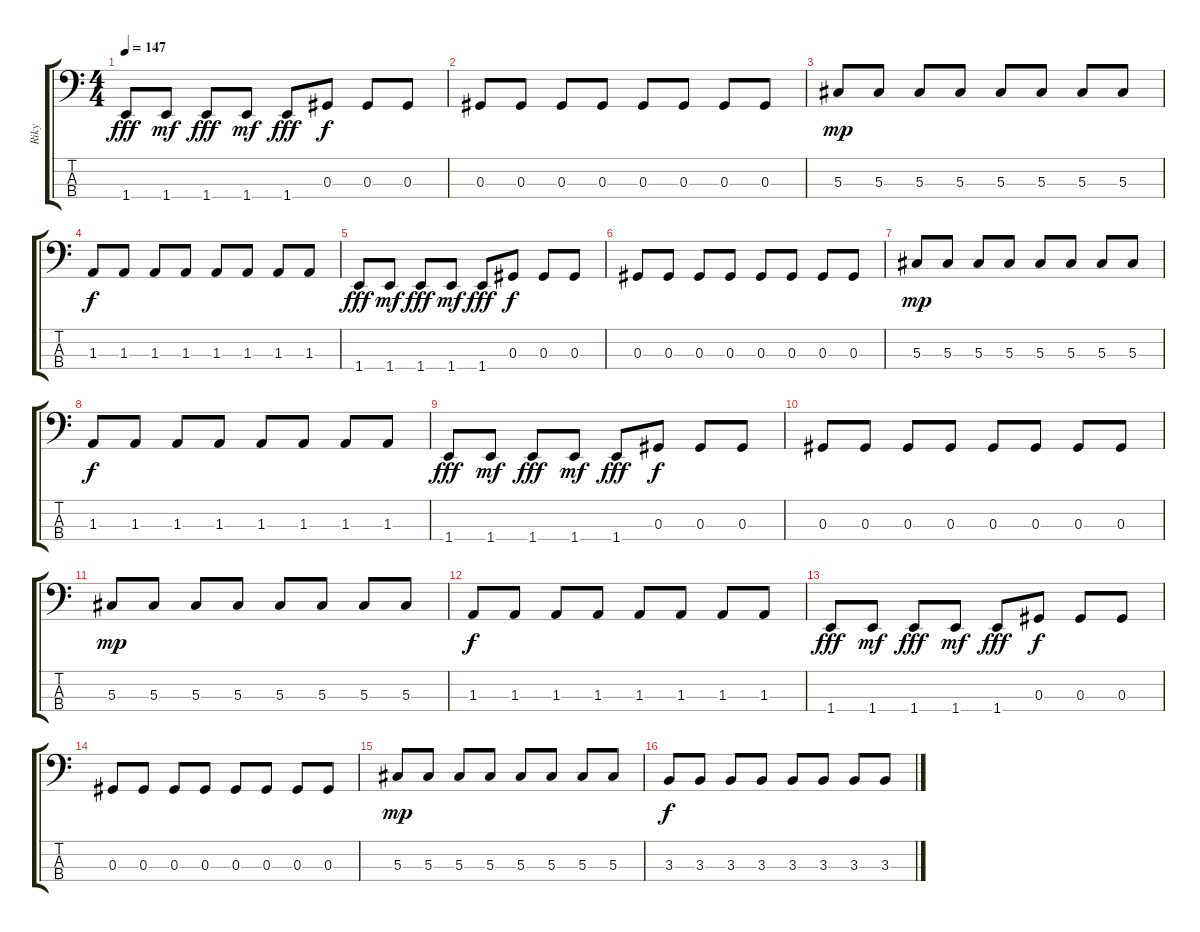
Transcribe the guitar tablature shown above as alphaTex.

\track ("Riky" "Riky") {instrument electricbasspick}
\staff {score tabs}
\tuning (Gb2 Db2 Ab1 Eb1) {hide}
\ts (4 4)
\tempo 147
\clef f4
\ks c
1.4.8{dy fff} 1.4.8{dy mf} 1.4.8{dy fff} 1.4.8{dy mf} 1.4.8{dy fff} 0.3.8{dy f} 0.3.8 0.3.8 |
0.3.8 0.3.8 0.3.8 0.3.8 0.3.8 0.3.8 0.3.8 0.3.8 |
5.3.8{dy mp} 5.3.8 5.3.8 5.3.8 5.3.8 5.3.8 5.3.8 5.3.8 |
1.3.8{dy f} 1.3.8 1.3.8 1.3.8 1.3.8 1.3.8 1.3.8 1.3.8 |
1.4.8{dy fff} 1.4.8{dy mf} 1.4.8{dy fff} 1.4.8{dy mf} 1.4.8{dy fff} 0.3.8{dy f} 0.3.8 0.3.8 |
0.3.8 0.3.8 0.3.8 0.3.8 0.3.8 0.3.8 0.3.8 0.3.8 |
5.3.8{dy mp} 5.3.8 5.3.8 5.3.8 5.3.8 5.3.8 5.3.8 5.3.8 |
1.3.8{dy f} 1.3.8 1.3.8 1.3.8 1.3.8 1.3.8 1.3.8 1.3.8 |
1.4.8{dy fff} 1.4.8{dy mf} 1.4.8{dy fff} 1.4.8{dy mf} 1.4.8{dy fff} 0.3.8{dy f} 0.3.8 0.3.8 |
0.3.8 0.3.8 0.3.8 0.3.8 0.3.8 0.3.8 0.3.8 0.3.8 |
5.3.8{dy mp} 5.3.8 5.3.8 5.3.8 5.3.8 5.3.8 5.3.8 5.3.8 |
1.3.8{dy f} 1.3.8 1.3.8 1.3.8 1.3.8 1.3.8 1.3.8 1.3.8 |
1.4.8{dy fff} 1.4.8{dy mf} 1.4.8{dy fff} 1.4.8{dy mf} 1.4.8{dy fff} 0.3.8{dy f} 0.3.8 0.3.8 |
0.3.8 0.3.8 0.3.8 0.3.8 0.3.8 0.3.8 0.3.8 0.3.8 |
5.3.8{dy mp} 5.3.8 5.3.8 5.3.8 5.3.8 5.3.8 5.3.8 5.3.8 |
3.3.8{dy f} 3.3.8 3.3.8 3.3.8 3.3.8 3.3.8 3.3.8 3.3.8
